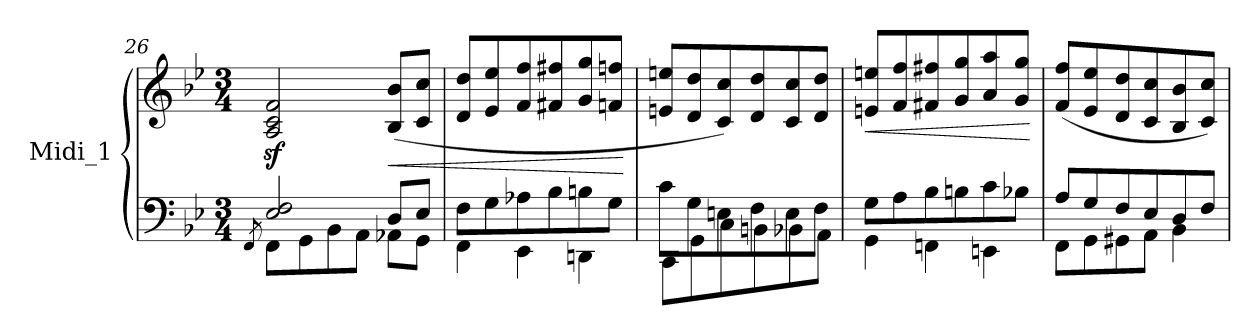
**kern	**kern	**dynam
*part1	*part1	*part1
*staff2	*staff1	*staff1/2
*I"Midi_1	*	*
!!LO:LB:g=z
*clefF4	*clefG2	*
*k[b-e-]	*k[b-e-]	*
*B-:	*B-:	*
*M3/4	*M3/4	*
=26	=26	=26
*^	*	*
.	8qFF/	.	.
2E-/ 2F/	8FF\L	2A/z< 2c/z< 2f/z<	.
.	8GG\	.	.
.	8BB-\	.	.
.	8AA\J	.	.
!	!	!	!LO:HP:b
8D/L	8AA-X\L	(>8B-/ 8b-/L	<
8E-/J	8GG\J	8c/ 8cc/J	.
=27	=27	=27	=27
8F\L	4FF\	8d/ 8dd/L	.
8G\	.	8e-/ 8ee-/	.
8A-X\	4EE-\	8f/ 8ff/	.
8B-\	.	8f#X/ 8ff#X/	.
8Bn\	4DDni\	8g/ 8gg/	.
8G\J	.	8fn/ 8ffn/J	.
*v	*v	*	*
.	.	[
=28	=28	=28
*^	*	*
8c\L	8CC\L	8en/ 8een/L	.
8G\	8GG\	8d/ 8dd/	.
8En\	8C\	8c/ 8cc/)	.
(>8F\	8BBn\	8d/ 8dd/	.
8E\	8BB-X\	8c/ 8cc/	.
8F\J	8AA\J	8d/ 8dd/J	.
=29	=29	=29	=29
!	!	!	!LO:HP:b
8G\L	4GG\	8en/ 8een/L	<
8A\	.	8f/ 8ff/	.
8B-\	4FFni\	8f#X/ 8ff#X/	.
8Bn\	.	8g/ 8gg/	.
8c\	4EEn\	8a/ 8aa/	.
8B-X\J	.	8g/ 8gg/J)	.
*v	*v	*	*
.	.	[
!!LO:LB:g=z
=30	=30	=30
*^	*^	*
8A/L	8FF\L	(>8f/ 8ff/L	2ryy	.
8G/	8GG\	8e-/ 8ee-/	.	.
8F/	8GG#X\	8d/ 8dd/	.	.
8E-/	8AA\J	8c/ 8cc/	.	.
8D/	4BB-\	8B-/ 8b-/	4ryy	.
8F/J	.	8c/ 8cc/J)	.	.
*v	*v	*	*	*
*	*v	*v	*
=	=	=
*-	*-	*-
